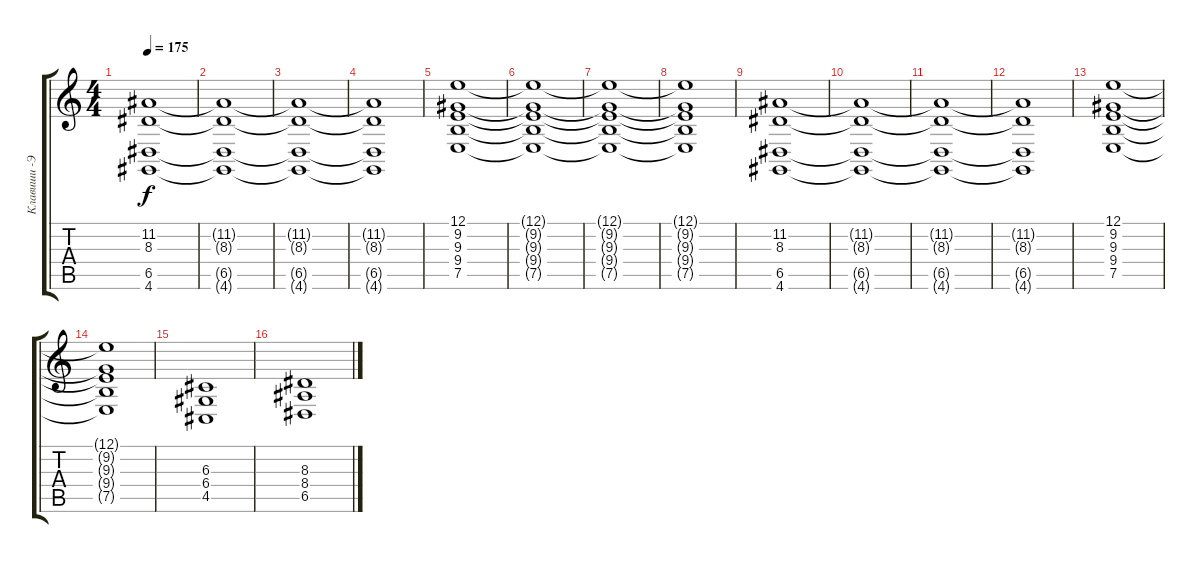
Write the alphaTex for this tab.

\track ("Клавиши -Эффекты" "Клавиши -Э") {instrument fx6goblins}
\staff {score tabs}
\tuning (E4 B3 G3 D3 A2 E2) {hide}
\ts (4 4)
\tempo 175
\clef g2
\ks c
(11.2 8.3 6.5 4.6).1{dy f} |
(11.2{t} 8.3{t} 6.5{t} 4.6{t}).1 |
(11.2{t} 8.3{t} 6.5{t} 4.6{t}).1 |
(11.2{t} 8.3{t} 6.5{t} 4.6{t}).1 |
(12.1 9.2 9.3 9.4 7.5).1 |
(12.1{t} 9.2{t} 9.3{t} 9.4{t} 7.5{t}).1 |
(12.1{t} 9.2{t} 9.3{t} 9.4{t} 7.5{t}).1 |
(12.1{t} 9.2{t} 9.3{t} 9.4{t} 7.5{t}).1 |
(11.2 8.3 6.5 4.6).1 |
(11.2{t} 8.3{t} 6.5{t} 4.6{t}).1 |
(11.2{t} 8.3{t} 6.5{t} 4.6{t}).1 |
(11.2{t} 8.3{t} 6.5{t} 4.6{t}).1 |
(12.1 9.2 9.3 9.4 7.5).1 |
(12.1{t} 9.2{t} 9.3{t} 9.4{t} 7.5{t}).1 |
(6.3 6.4 4.5).1 |
(8.3 8.4 6.5).1
